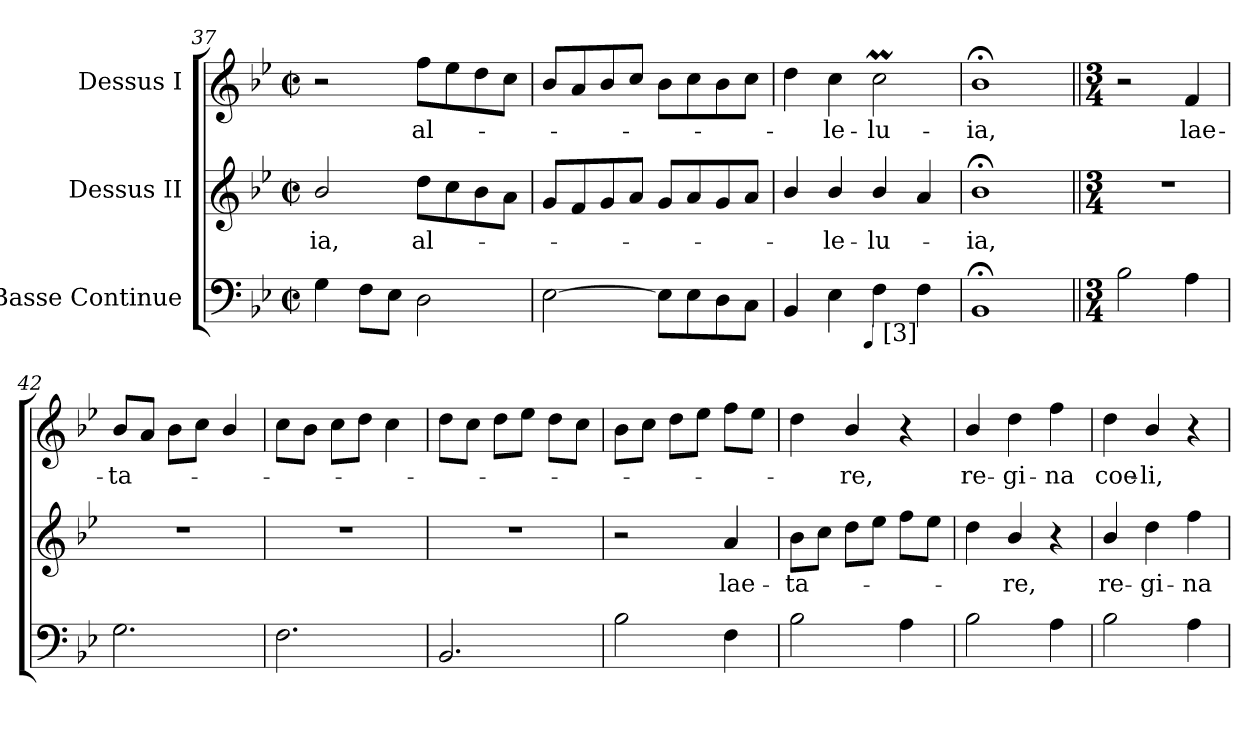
**kern	**kern	**text	**kern	**text
*part3	*part2	*part2	*part1	*part1
*staff3	*staff2	*staff2	*staff1	*staff1
*I"Basse Continue	*I"Dessus II	*	*I"Dessus I	*
*clefF4	*clefG2	*	*clefG2	*
*k[b-e-]	*k[b-e-]	*	*k[b-e-]	*
*B-:	*B-:	*	*B-:	*
*M2/2	*M2/2	*	*M2/2	*
*met(c|)	*met(c|)	*	*met(c|)	*
=37	=37	=37	=37	=37
!	!	!LO:LY:b:color=#000000	!	!
4Gi\	2b-i/	-ia,	2r	.
8Fi\L	.	.	.	.
8E-i\J	.	.	.	.
!	!	!LO:LY:b:color=#000000	!	!
!	!	!	!	!LO:LY:b:color=#000000
2Di\	8ddi\L	al-	8ffi\L	al-
.	8cci\	.	8ee-i\	.
.	8b-i\	.	8ddi\	.
.	8ai\J	.	8cci\J	.
=38	=38	=38	=38	=38
[2E-i\	8gi/L	.	8b-i/L	.
.	8fi/	.	8ai/	.
.	8gi/	.	8b-i/	.
.	8ai/J	.	8cci/J	.
8E-i\L]	8gi/L	.	8b-i\L	.
8E-i\	8ai/	.	8cci\	.
8Di\	8gi/	.	8b-i\	.
8Ci\J	8ai/J	.	8cci\J	.
=39	=39	=39	=39	=39
4BB-i/	4b-i/	.	4ddi\	.
!	!	!LO:LY:b:color=#000000	!	!
!	!	!	!	!LO:LY:b:color=#000000
4E-i\	4b-i/	-le-	4cci\	-le-
!	!	!LO:LY:b:color=#000000	!	!
!LO:TX:b:rj:t=[4]	!	!	!	!
!	!	!	!	!LO:LY:b:color=#000000
4Fi\	4b-i/	-lu-	2ccMi\	-lu-
!LO:TX:b:rj:t=[3]	!	!	!	!
4Fi\	4ai/	.	.	.
=40	=40	=40	=40	=40
!	!	!LO:LY:b:color=#000000	!	!
!	!	!	!	!LO:LY:b:color=#000000
1BB-;i	1b-;i	-ia,	1b-;i	-ia,
!!LO:LB:g=z
=41||	=41||	=41||	=41||	=41||
*M3/4	*M3/4	*	*M3/4	*
!	!LO:N:vis=1	!	!	!
2B-i\	2.r	.	2r	.
!	!	!	!	!LO:LY:b:color=#000000
4Ai\	.	.	4fi/	lae-
=42	=42	=42	=42	=42
!	!LO:N:vis=1	!	!	!
!	!	!	!	!LO:LY:b:color=#000000
2.Gi\	2.r	.	8b-i/L	-ta-
.	.	.	8ai/J	.
.	.	.	8b-i\L	.
.	.	.	8cci\J	.
.	.	.	4b-i/	.
=43	=43	=43	=43	=43
!	!LO:N:vis=1	!	!	!
2.Fi\	2.r	.	8cci\L	.
.	.	.	8b-i\J	.
.	.	.	8cci\L	.
.	.	.	8ddi\J	.
.	.	.	4cci\	.
=44	=44	=44	=44	=44
!	!LO:N:vis=1	!	!	!
2.BB-i/	2.r	.	8ddi\L	.
.	.	.	8cci\J	.
.	.	.	8ddi\L	.
.	.	.	8ee-i\J	.
.	.	.	8ddi\L	.
.	.	.	8cci\J	.
=45	=45	=45	=45	=45
2B-i\	2r	.	8b-i\L	.
.	.	.	8cci\J	.
.	.	.	8ddi\L	.
.	.	.	8ee-i\J	.
!	!	!LO:LY:b:color=#000000	!	!
4Fi\	4ai/	lae-	8ffi\L	.
.	.	.	8ee-i\J	.
=46	=46	=46	=46	=46
!	!	!LO:LY:b:color=#000000	!	!
2B-i\	8b-i\L	-ta-	4ddi\	.
.	8cci\J	.	.	.
!	!	!	!	!LO:LY:b:color=#000000
.	8ddi\L	.	4b-i/	-re,
.	8ee-i\J	.	.	.
4Ai\	8ffi\L	.	4r	.
.	8ee-i\J	.	.	.
=47	=47	=47	=47	=47
!	!	!	!	!LO:LY:b:color=#000000
2B-i\	4ddi\	.	4b-i/	re-
!	!	!LO:LY:b:color=#000000	!	!
!	!	!	!	!LO:LY:b:color=#000000
.	4b-i/	-re,	4ddi\	-gi-
!	!	!	!	!LO:LY:b:color=#000000
4Ai\	4r	.	4ffi\	-na
!!LO:PB:g=z
=48	=48	=48	=48	=48
!	!	!LO:LY:b:color=#000000	!	!
!	!	!	!	!LO:LY:b:color=#000000
2B-i\	4b-i/	re-	4ddi\	coe-
!	!	!LO:LY:b:color=#000000	!	!
!	!	!	!	!LO:LY:b:color=#000000
.	4ddi\	-gi-	4b-i/	-li,
!	!	!LO:LY:b:color=#000000	!	!
4Ai\	4ffi\	-na	4r	.
=	=	=	=	=
*-	*-	*-	*-	*-
